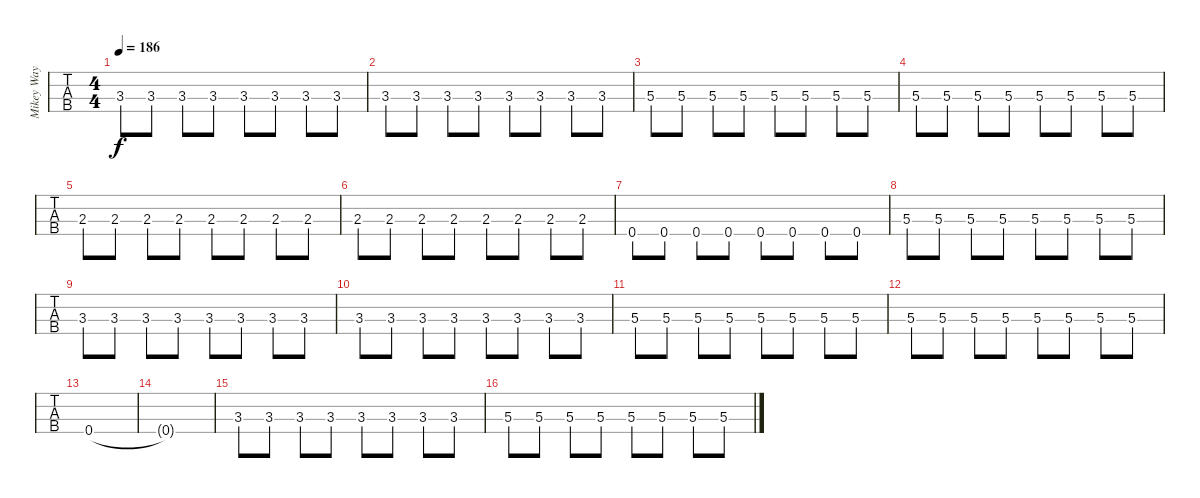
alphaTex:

\track ("Mikey Way" "Mikey Way") {instrument electricbassfinger}
\staff {tabs}
\tuning (G2 D2 A1 E1) {hide}
\ts (4 4)
\tempo 186
\clef f4
\ks c
3.3.8{dy f} 3.3.8 3.3.8 3.3.8 3.3.8 3.3.8 3.3.8 3.3.8 |
3.3.8 3.3.8 3.3.8 3.3.8 3.3.8 3.3.8 3.3.8 3.3.8 |
5.3.8 5.3.8 5.3.8 5.3.8 5.3.8 5.3.8 5.3.8 5.3.8 |
5.3.8 5.3.8 5.3.8 5.3.8 5.3.8 5.3.8 5.3.8 5.3.8 |
2.3.8 2.3.8 2.3.8 2.3.8 2.3.8 2.3.8 2.3.8 2.3.8 |
2.3.8 2.3.8 2.3.8 2.3.8 2.3.8 2.3.8 2.3.8 2.3.8 |
0.4.8 0.4.8 0.4.8 0.4.8 0.4.8 0.4.8 0.4.8 0.4.8 |
5.3.8 5.3.8 5.3.8 5.3.8 5.3.8 5.3.8 5.3.8 5.3.8 |
3.3.8 3.3.8 3.3.8 3.3.8 3.3.8 3.3.8 3.3.8 3.3.8 |
3.3.8 3.3.8 3.3.8 3.3.8 3.3.8 3.3.8 3.3.8 3.3.8 |
5.3.8 5.3.8 5.3.8 5.3.8 5.3.8 5.3.8 5.3.8 5.3.8 |
5.3.8 5.3.8 5.3.8 5.3.8 5.3.8 5.3.8 5.3.8 5.3.8 |
0.4.1 |
0.4{t}.1 |
3.3.8 3.3.8 3.3.8 3.3.8 3.3.8 3.3.8 3.3.8 3.3.8 |
5.3.8 5.3.8 5.3.8 5.3.8 5.3.8 5.3.8 5.3.8 5.3.8
